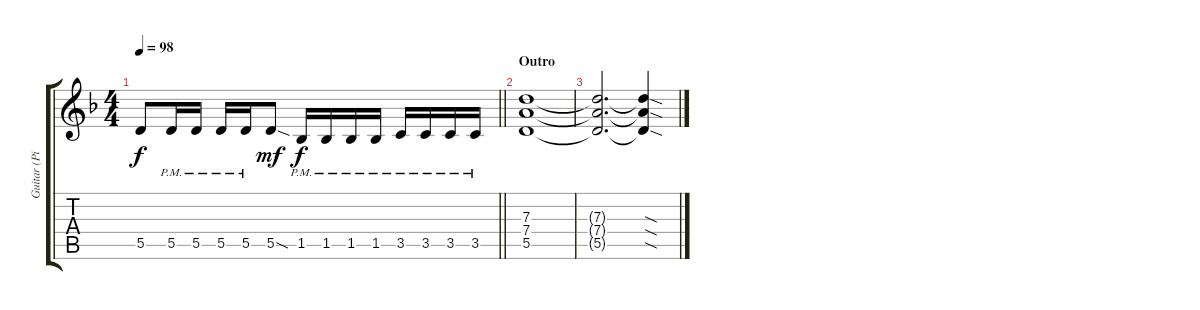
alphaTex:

\track ("Guitar (Piret)" "Guitar (Pi") {instrument overdrivenguitar}
\staff {score tabs}
\tuning (E4 B3 G3 D3 A2 E2) {hide}
\ts (4 4)
\tempo 98
\clef g2
\barLineRight lightlight
\ks f
5.5.8{dy f} 5.5{pm}.16 5.5{pm}.16 5.5{pm}.16 5.5{pm}.16 5.5{sod}.8{dy mf} 1.5{pm}.16{dy f} 1.5{pm}.16 1.5{pm}.16 1.5{pm}.16 3.5{pm}.16 3.5{pm}.16 3.5{pm}.16 3.5{pm}.16 |
\section ("" "Outro")
(7.3 7.4 5.5).1{volume 8} |
(7.3{t} 7.4{t} 5.5{t}).2{d volume 0} (7.3{sod t} 7.4{sod t} 5.5{sod t}).4
